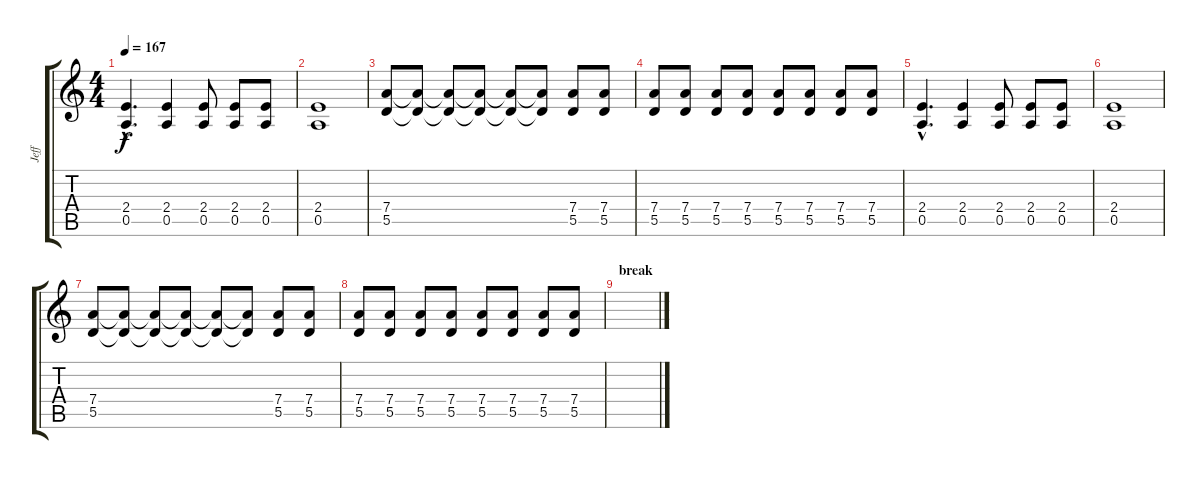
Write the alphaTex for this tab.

\track ("Jeff" "Jeff") {instrument distortionguitar}
\staff {score tabs}
\tuning (E4 B3 G3 D3 A2 E2) {hide}
\ts (4 4)
\tempo 167
\clef g2
\ks c
(2.4{hac} 0.5{hac}).4{d dy f} (2.4 0.5).4 (2.4 0.5).8 (2.4 0.5).8 (2.4 0.5).8 |
(2.4 0.5).1 |
(7.4 5.5).8 (7.4{t} 5.5{t}).8 (7.4{t} 5.5{t}).8 (7.4{t} 5.5{t}).8 (7.4{t} 5.5{t}).8 (7.4{t} 5.5{t}).8 (7.4 5.5).8 (7.4 5.5).8 |
(7.4 5.5).8 (7.4 5.5).8 (7.4 5.5).8 (7.4 5.5).8 (7.4 5.5).8 (7.4 5.5).8 (7.4 5.5).8 (7.4 5.5).8 |
(2.4{hac} 0.5{hac}).4{d} (2.4 0.5).4 (2.4 0.5).8 (2.4 0.5).8 (2.4 0.5).8 |
(2.4 0.5).1 |
(7.4 5.5).8 (7.4{t} 5.5{t}).8 (7.4{t} 5.5{t}).8 (7.4{t} 5.5{t}).8 (7.4{t} 5.5{t}).8 (7.4{t} 5.5{t}).8 (7.4 5.5).8 (7.4 5.5).8 |
(7.4 5.5).8 (7.4 5.5).8 (7.4 5.5).8 (7.4 5.5).8 (7.4 5.5).8 (7.4 5.5).8 (7.4 5.5).8 (7.4 5.5).8 |
\section ("" "break")
